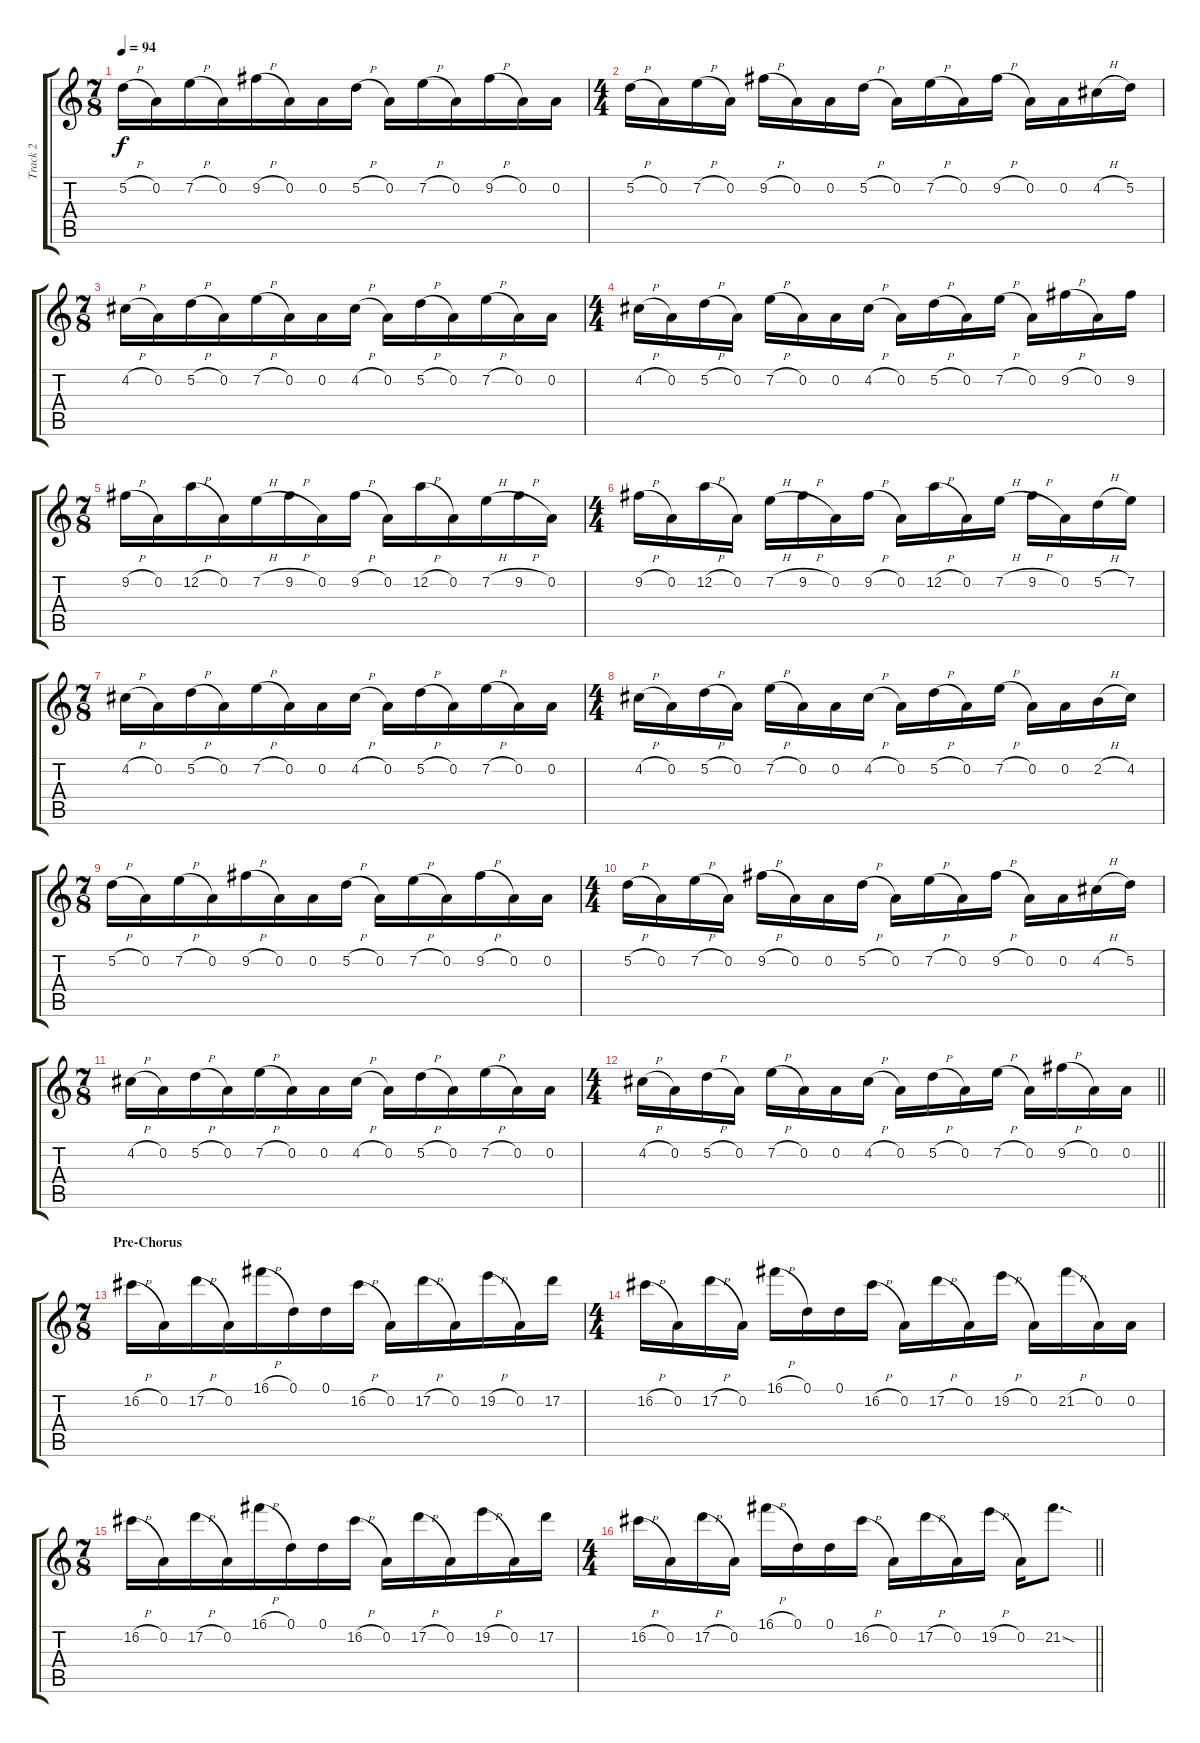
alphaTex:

\track ("Track 2" "Track 2") {instrument distortionguitar}
\staff {score tabs}
\tuning (D4 A3 F3 C3 G2 D2) {hide}
\ts (7 8)
\tempo 94
\clef g2
\ks c
5.2{h}.16{dy f} 0.2.16 7.2{h}.16 0.2.16 9.2{h}.16 0.2.16 0.2.16 5.2{h}.16 0.2.16 7.2{h}.16 0.2.16 9.2{h}.16 0.2.16 0.2.16 |
\ts (4 4)
5.2{h}.16 0.2.16 7.2{h}.16 0.2.16 9.2{h}.16 0.2.16 0.2.16 5.2{h}.16 0.2.16 7.2{h}.16 0.2.16 9.2{h}.16 0.2.16 0.2.16 4.2{h}.16 5.2.16 |
\ts (7 8)
4.2{h}.16 0.2.16 5.2{h}.16 0.2.16 7.2{h}.16 0.2.16 0.2.16 4.2{h}.16 0.2.16 5.2{h}.16 0.2.16 7.2{h}.16 0.2.16 0.2.16 |
\ts (4 4)
4.2{h}.16 0.2.16 5.2{h}.16 0.2.16 7.2{h}.16 0.2.16 0.2.16 4.2{h}.16 0.2.16 5.2{h}.16 0.2.16 7.2{h}.16 0.2.16 9.2{h}.16 0.2.16 9.2.16 |
\ts (7 8)
9.2{h}.16 0.2.16 12.2{h}.16 0.2.16 7.2{h}.16 9.2{h}.16 0.2.16 9.2{h}.16 0.2.16 12.2{h}.16 0.2.16 7.2{h}.16 9.2{h}.16 0.2.16 |
\ts (4 4)
9.2{h}.16 0.2.16 12.2{h}.16 0.2.16 7.2{h}.16 9.2{h}.16 0.2.16 9.2{h}.16 0.2.16 12.2{h}.16 0.2.16 7.2{h}.16 9.2{h}.16 0.2.16 5.2{h}.16 7.2.16 |
\ts (7 8)
4.2{h}.16 0.2.16 5.2{h}.16 0.2.16 7.2{h}.16 0.2.16 0.2.16 4.2{h}.16 0.2.16 5.2{h}.16 0.2.16 7.2{h}.16 0.2.16 0.2.16 |
\ts (4 4)
4.2{h}.16 0.2.16 5.2{h}.16 0.2.16 7.2{h}.16 0.2.16 0.2.16 4.2{h}.16 0.2.16 5.2{h}.16 0.2.16 7.2{h}.16 0.2.16 0.2.16 2.2{h}.16 4.2.16 |
\ts (7 8)
5.2{h}.16 0.2.16 7.2{h}.16 0.2.16 9.2{h}.16 0.2.16 0.2.16 5.2{h}.16 0.2.16 7.2{h}.16 0.2.16 9.2{h}.16 0.2.16 0.2.16 |
\ts (4 4)
5.2{h}.16 0.2.16 7.2{h}.16 0.2.16 9.2{h}.16 0.2.16 0.2.16 5.2{h}.16 0.2.16 7.2{h}.16 0.2.16 9.2{h}.16 0.2.16 0.2.16 4.2{h}.16 5.2.16 |
\ts (7 8)
4.2{h}.16 0.2.16 5.2{h}.16 0.2.16 7.2{h}.16 0.2.16 0.2.16 4.2{h}.16 0.2.16 5.2{h}.16 0.2.16 7.2{h}.16 0.2.16 0.2.16 |
\ts (4 4)
\barLineRight lightlight
4.2{h}.16 0.2.16 5.2{h}.16 0.2.16 7.2{h}.16 0.2.16 0.2.16 4.2{h}.16 0.2.16 5.2{h}.16 0.2.16 7.2{h}.16 0.2.16 9.2{h}.16 0.2.16 0.2.16 |
\ts (7 8)
\section ("" "Pre-Chorus")
16.2{h}.16 0.2.16 17.2{h}.16 0.2.16 16.1{h}.16 0.1.16 0.1.16 16.2{h}.16 0.2.16 17.2{h}.16 0.2.16 19.2{h}.16 0.2.16 17.2.16 |
\ts (4 4)
16.2{h}.16 0.2.16 17.2{h}.16 0.2.16 16.1{h}.16 0.1.16 0.1.16 16.2{h}.16 0.2.16 17.2{h}.16 0.2.16 19.2{h}.16 0.2.16 21.2{h}.16 0.2.16 0.2.16 |
\ts (7 8)
16.2{h}.16 0.2.16 17.2{h}.16 0.2.16 16.1{h}.16 0.1.16 0.1.16 16.2{h}.16 0.2.16 17.2{h}.16 0.2.16 19.2{h}.16 0.2.16 17.2.16 |
\ts (4 4)
\barLineRight lightlight
16.2{h}.16 0.2.16 17.2{h}.16 0.2.16 16.1{h}.16 0.1.16 0.1.16 16.2{h}.16 0.2.16 17.2{h}.16 0.2.16 19.2{h}.16 0.2.16 21.2{sod}.8{d}
